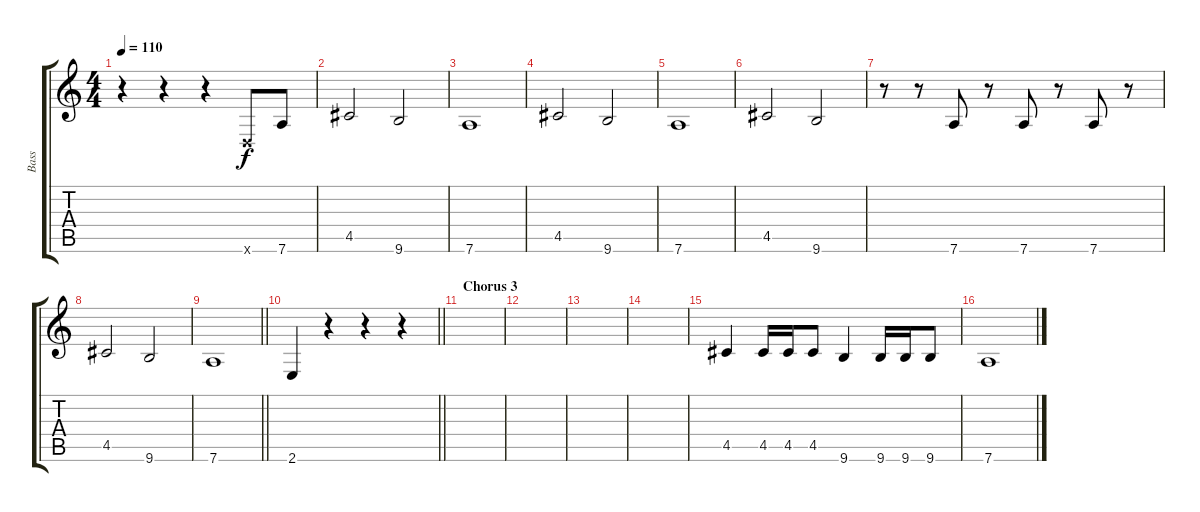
\track ("Bass" "Bass") {instrument electricbassfinger}
\staff {score tabs}
\tuning (E4 B3 G3 D3 A2 D2) {hide}
\ts (4 4)
\tempo 110
\clef g2
\ks c
r.4{dy f} r.4 r.4 0.6{x}.8 7.6.8 |
4.5.2 9.6.2 |
7.6.1 |
4.5.2 9.6.2 |
7.6.1 |
4.5.2 9.6.2 |
r.8 r.8 7.6.8 r.8 7.6.8 r.8 7.6.8 r.8 |
4.5.2 9.6.2 |
\barLineRight lightlight
7.6.1 |
\barLineRight lightlight
2.6.4 r.4 r.4 r.4 |
\section ("" "Chorus 3")
|
|
|
|
4.5.4 4.5.16 4.5.16 4.5.8 9.6.4 9.6.16 9.6.16 9.6.8 |
7.6.1
